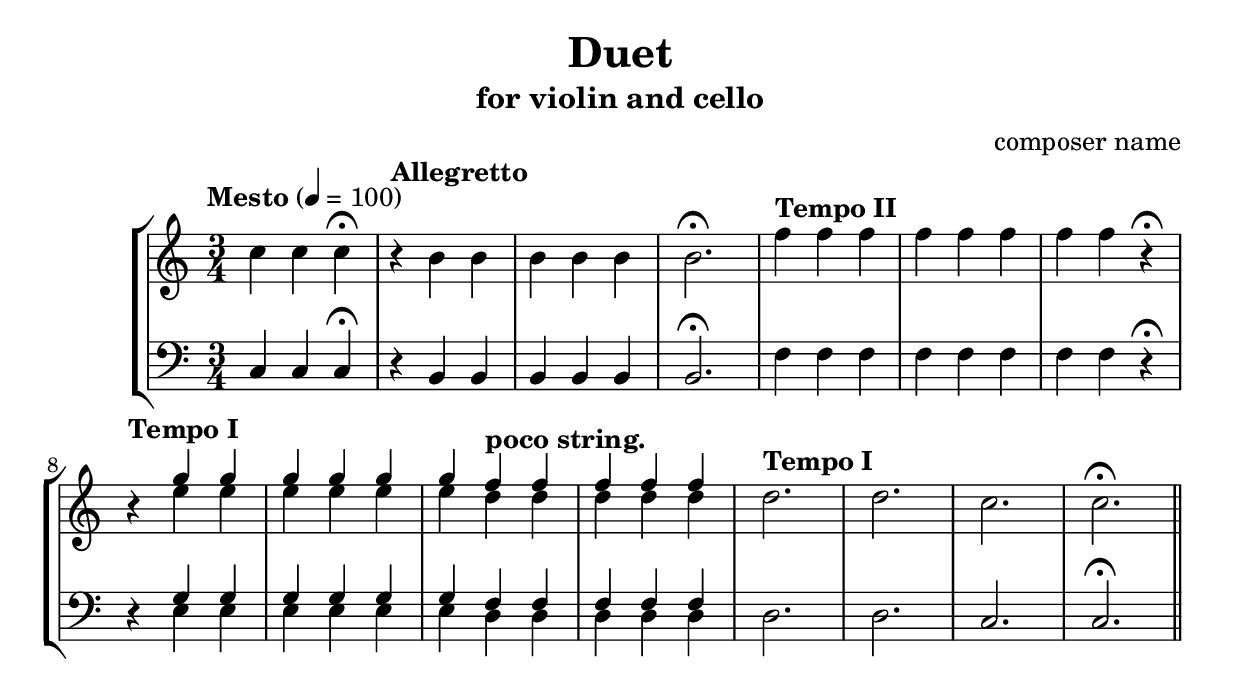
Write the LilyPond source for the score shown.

%{
Title: Duet
Composer: composer name
Instr.: vn + vc
%}

\header{
	title = "Duet"
	subtitle = "for violin and cello"
	composer = "composer name"
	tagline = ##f
}

#(set-global-staff-size 23) %{ default == 18 %}
#(ly:set-option 'point-and-click #f)

\score{

\new StaffGroup

	<<

	%{ Violin %}
	\new Staff {
		\clef treble

		\tempo "Mesto" 4 = 100
		\relative c''{
		\time 3/4 c4 c c\fermata
		\tempo "Allegretto"
		r b b b b b b2.\fermata
		\tempo "Tempo II"
    f'4 f f f f f f f r\fermata
		\tempo "Tempo I"
		r4
		<<
			{ g g g g g g \tempo "poco string." f f f f f } \\
			    {e e e e e e d d d d d }
		>>
		\tempo "Tempo I"
		d2. d c c\fermata \bar "||"
		}

	}

	%{ Tuba %}
	\new Staff {
		\clef bass

		\relative c{
		\time 3/4 c4 c c\fermata
		\tempo "Allegretto"
		r b b b b b b2.\fermata
		\tempo "Tempo II"
    f'4 f f f f f f f r\fermata
		\tempo "Tempo I"
		r4
		<<
			{ g g g g g g \tempo "poco string." f f f f f } \\
			    {e e e e e e d d d d d }
		>>
		\tempo "Tempo I"
		d2. d c c\fermata \bar "||"
		}
  }
	>>
}
\version "2.10.0"  % necessary for upgrading to future LilyPond versions.
